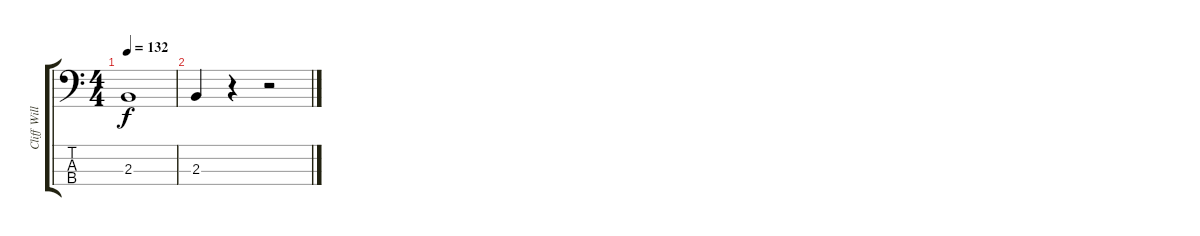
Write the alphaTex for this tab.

\track ("Cliff Williams" "Cliff Will") {instrument electricbasspick}
\staff {score tabs}
\tuning (G2 D2 A1 E1) {hide}
\ts (4 4)
\tempo 132
\clef f4
\ks c
2.3.1{dy f} |
2.3.4 r.4 r.2
